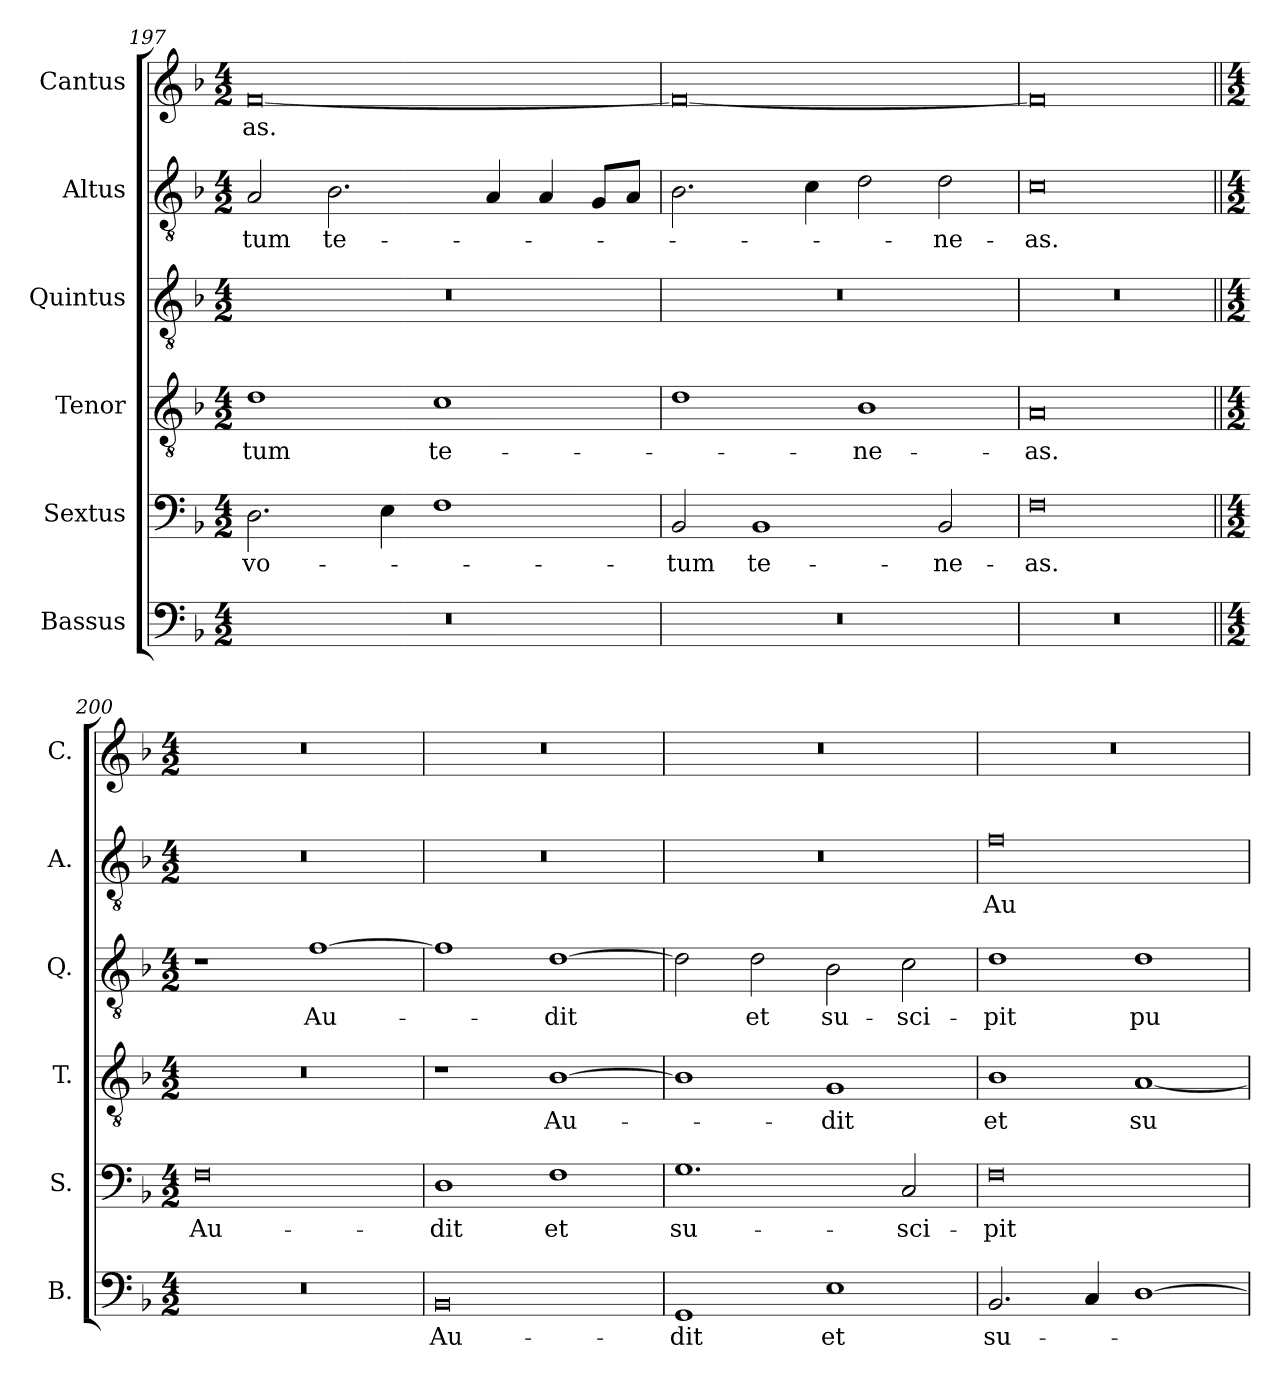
**kern	**text	**kern	**text	**kern	**text	**kern	**text	**kern	**text	**kern	**text
*part6	*part6	*part5	*part5	*part4	*part4	*part3	*part3	*part2	*part2	*part1	*part1
*staff6	*staff6	*staff5	*staff5	*staff4	*staff4	*staff3	*staff3	*staff2	*staff2	*staff1	*staff1
*I"Bassus	*	*I"Sextus	*	*I"Tenor	*	*I"Quintus	*	*I"Altus	*	*I"Cantus	*
*I'B.	*	*I'S.	*	*I'T.	*	*I'Q.	*	*I'A.	*	*I'C.	*
*clefF4	*	*clefF4	*	*clefGv2	*	*clefGv2	*	*clefGv2	*	*clefG2	*
*k[b-]	*	*k[b-]	*	*k[b-]	*	*k[b-]	*	*k[b-]	*	*k[b-]	*
*F:	*	*F:	*	*F:	*	*F:	*	*F:	*	*F:	*
*M4/2	*	*M4/2	*	*M4/2	*	*M4/2	*	*M4/2	*	*M4/2	*
=197	=197	=197	=197	=197	=197	=197	=197	=197	=197	=197	=197
!	!	!	!LO:LY:b	!	!LO:LY:b	!	!	!	!LO:LY:b	!	!LO:LY:b
0r	.	2.D\	vo-	1d	-tum	0r	.	2A/	-tum	[0f	-as.
!	!	!	!	!	!	!	!	!	!LO:LY:b	!	!
.	.	.	.	.	.	.	.	2.B-\	te-	.	.
.	.	4E\	.	.	.	.	.	.	.	.	.
!	!	!	!	!	!LO:LY:b	!	!	!	!	!	!
.	.	1F	.	1c	te-	.	.	.	.	.	.
.	.	.	.	.	.	.	.	4A/	.	.	.
.	.	.	.	.	.	.	.	4A/	.	.	.
.	.	.	.	.	.	.	.	8G/L	.	.	.
.	.	.	.	.	.	.	.	8A/J	.	.	.
=198	=198	=198	=198	=198	=198	=198	=198	=198	=198	=198	=198
!	!	!	!LO:LY:b	!	!	!	!	!	!	!	!
0r	.	2BB-/	-tum	1d	.	0r	.	2.B-\	.	0f_	.
!	!	!	!LO:LY:b	!	!	!	!	!	!	!	!
.	.	1BB-	te-	.	.	.	.	.	.	.	.
.	.	.	.	.	.	.	.	4c\	.	.	.
!	!	!	!	!	!LO:LY:b	!	!	!	!	!	!
.	.	.	.	1B-	-ne-	.	.	2d\	.	.	.
!	!	!	!LO:LY:b	!	!	!	!	!	!LO:LY:b	!	!
.	.	2BB-/	-ne-	.	.	.	.	2d\	-ne-	.	.
=199	=199	=199	=199	=199	=199	=199	=199	=199	=199	=199	=199
!	!	!	!LO:LY:b	!	!LO:LY:b	!	!	!	!LO:LY:b	!	!
0r	.	0F	-as.	0A	-as.	0r	.	0c	-as.	0f]	.
=200||	=200||	=200||	=200||	=200||	=200||	=200||	=200||	=200||	=200||	=200||	=200||
*M4/2	*	*M4/2	*	*M4/2	*	*M4/2	*	*M4/2	*	*M4/2	*
!	!	!	!LO:LY:b	!	!	!	!	!	!	!	!
0r	.	0F	Au-	0r	.	1r	.	0r	.	0r	.
!	!	!	!	!	!	!	!LO:LY:b	!	!	!	!
.	.	.	.	.	.	[1f	Au-	.	.	.	.
=201	=201	=201	=201	=201	=201	=201	=201	=201	=201	=201	=201
!	!LO:LY:b	!	!LO:LY:b	!	!	!	!	!	!	!	!
0BB-	Au-	1D	-dit	1r	.	1f]	.	0r	.	0r	.
!	!	!	!LO:LY:b	!	!LO:LY:b	!	!LO:LY:b	!	!	!	!
.	.	1F	et	[1B-	Au-	[1d	-dit	.	.	.	.
=202	=202	=202	=202	=202	=202	=202	=202	=202	=202	=202	=202
!	!LO:LY:b	!	!LO:LY:b	!	!	!	!	!	!	!	!
1GG	-dit	1.G	su-	1B-]	.	2d\]	.	0r	.	0r	.
!	!	!	!	!	!	!	!LO:LY:b	!	!	!	!
.	.	.	.	.	.	2d\	et	.	.	.	.
!	!LO:LY:b	!	!	!	!LO:LY:b	!	!LO:LY:b	!	!	!	!
1E	et	.	.	1G	-dit	2B-\	su-	.	.	.	.
!	!	!	!LO:LY:b	!	!	!	!LO:LY:b	!	!	!	!
.	.	2C/	-sci-	.	.	2c\	-sci-	.	.	.	.
!!LO:PB:g=z
=203	=203	=203	=203	=203	=203	=203	=203	=203	=203	=203	=203
!	!LO:LY:b	!	!LO:LY:b	!	!LO:LY:b	!	!LO:LY:b	!	!LO:LY:b	!	!
2.BB-/	su-	0F	-pit	1B-	et	1d	-pit	0f	Au-	0r	.
4C/	.	.	.	.	.	.	.	.	.	.	.
!	!	!	!	!	!LO:LY:b	!	!LO:LY:b	!	!	!	!
[1D	.	.	.	[1A	su-	1d	pu-	.	.	.	.
=	=	=	=	=	=	=	=	=	=	=	=
*-	*-	*-	*-	*-	*-	*-	*-	*-	*-	*-	*-
